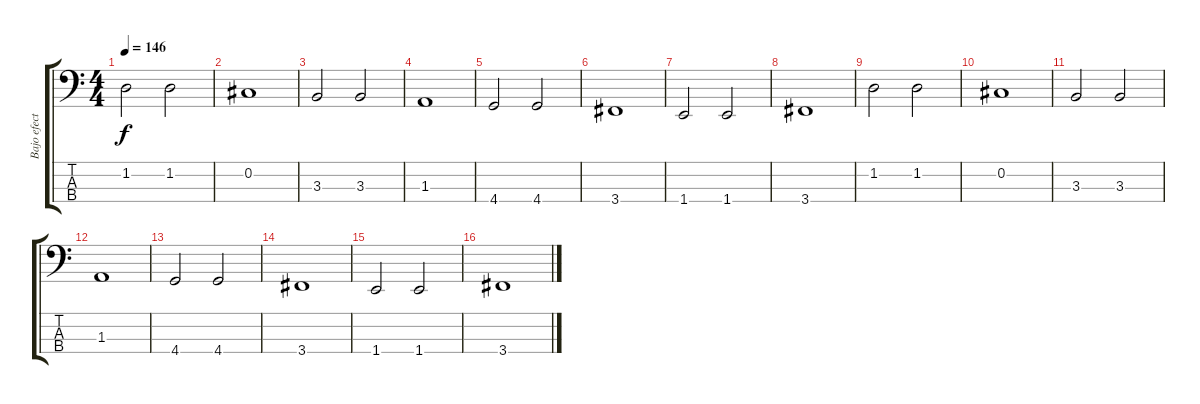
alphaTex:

\track ("Bajo efecto" "Bajo efect") {instrument contrabass}
\staff {score tabs}
\tuning (Gb2 Db2 Ab1 Eb1) {hide}
\ts (4 4)
\tempo 146
\clef f4
\ks c
1.2.2{dy f instrument contrabass} 1.2.2 |
0.2.1 |
3.3.2 3.3.2 |
1.3.1 |
4.4.2 4.4.2 |
3.4.1 |
1.4.2 1.4.2 |
3.4.1 |
1.2.2 1.2.2 |
0.2.1 |
3.3.2 3.3.2 |
1.3.1 |
4.4.2 4.4.2 |
3.4.1 |
1.4.2 1.4.2 |
3.4.1
